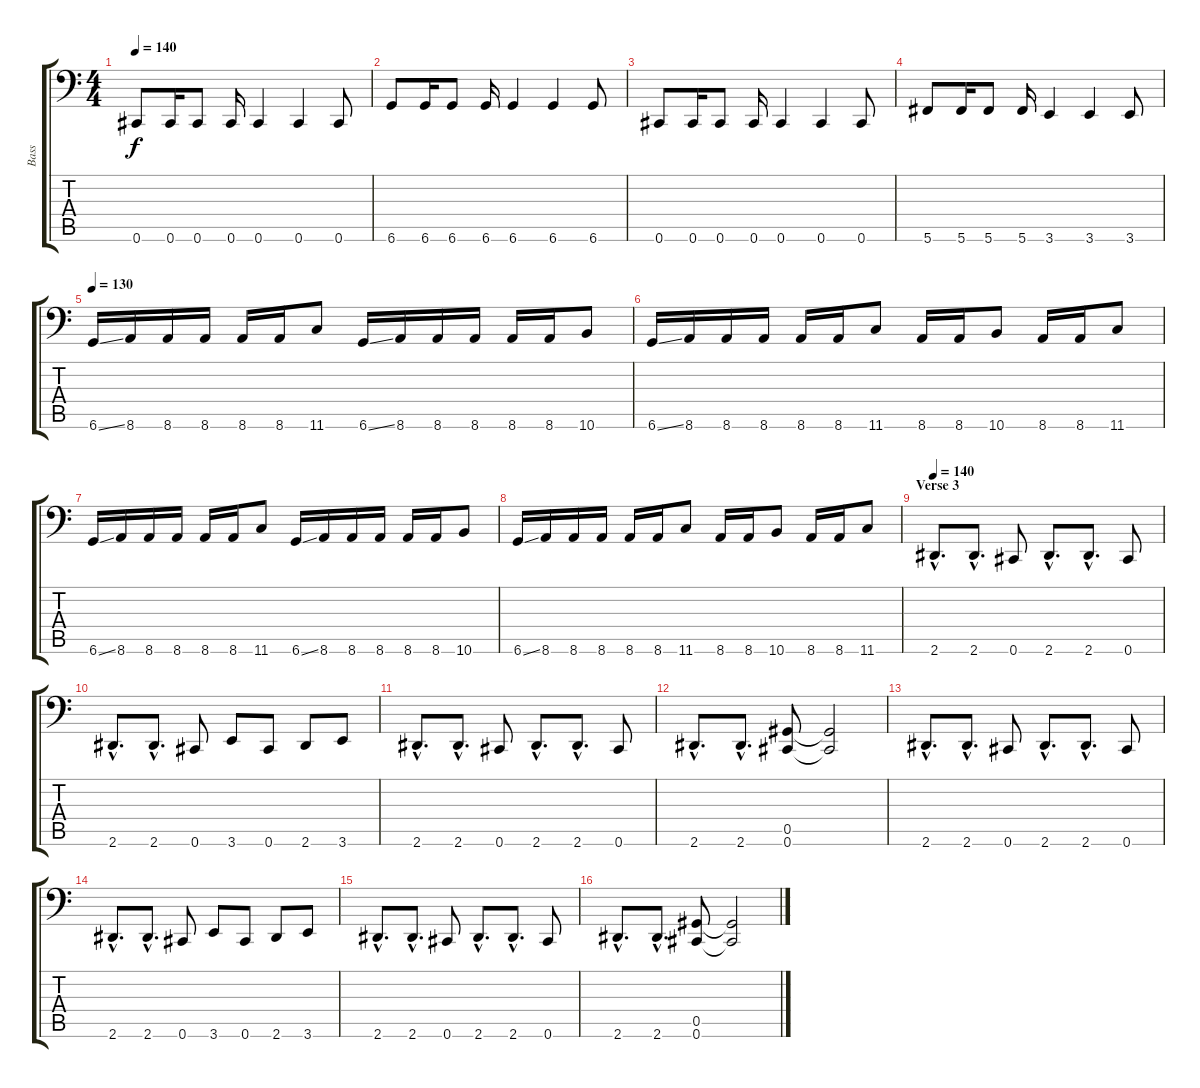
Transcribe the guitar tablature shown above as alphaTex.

\track ("Bass" "Bass") {instrument distortionguitar}
\staff {score tabs}
\tuning (Eb3 Bb2 Gb2 Db2 Ab1 Db1) {hide}
\ts (4 4)
\tempo 140
\clef f4
\ks c
0.6.8{dy f} 0.6.16 0.6.8 0.6.16 0.6.4 0.6.4 0.6.8 |
6.6.8 6.6.16 6.6.8 6.6.16 6.6.4 6.6.4 6.6.8 |
0.6.8 0.6.16 0.6.8 0.6.16 0.6.4 0.6.4 0.6.8 |
5.6.8 5.6.16 5.6.8 5.6.16 3.6.4 3.6.4 3.6.8 |
\tempo 130
6.6{ss}.16 8.6.16 8.6.16 8.6.16 8.6.16 8.6.16 11.6.8 6.6{ss}.16 8.6.16 8.6.16 8.6.16 8.6.16 8.6.16 10.6.8 |
6.6{ss}.16 8.6.16 8.6.16 8.6.16 8.6.16 8.6.16 11.6.8 8.6.16 8.6.16 10.6.8 8.6.16 8.6.16 11.6.8 |
6.6{ss}.16 8.6.16 8.6.16 8.6.16 8.6.16 8.6.16 11.6.8 6.6{ss}.16 8.6.16 8.6.16 8.6.16 8.6.16 8.6.16 10.6.8 |
6.6{ss}.16 8.6.16 8.6.16 8.6.16 8.6.16 8.6.16 11.6.8 8.6.16 8.6.16 10.6.8 8.6.16 8.6.16 11.6.8 |
\section ("" "Verse 3")
\tempo 140
2.6{hac}.8{d} 2.6{hac}.8{d} 0.6.8 2.6{hac}.8{d} 2.6{hac}.8{d} 0.6.8 |
2.6{hac}.8{d} 2.6{hac}.8{d} 0.6.8 3.6.8 0.6.8 2.6.8 3.6.8 |
2.6{hac}.8{d} 2.6{hac}.8{d} 0.6.8 2.6{hac}.8{d} 2.6{hac}.8{d} 0.6.8 |
2.6{hac}.8{d} 2.6{hac}.8{d} (0.5 0.6).8 (0.5{t} 0.6{t}).2 |
2.6{hac}.8{d} 2.6{hac}.8{d} 0.6.8 2.6{hac}.8{d} 2.6{hac}.8{d} 0.6.8 |
2.6{hac}.8{d} 2.6{hac}.8{d} 0.6.8 3.6.8 0.6.8 2.6.8 3.6.8 |
2.6{hac}.8{d} 2.6{hac}.8{d} 0.6.8 2.6{hac}.8{d} 2.6{hac}.8{d} 0.6.8 |
2.6{hac}.8{d} 2.6{hac}.8{d} (0.5 0.6).8 (0.5{t} 0.6{t}).2
